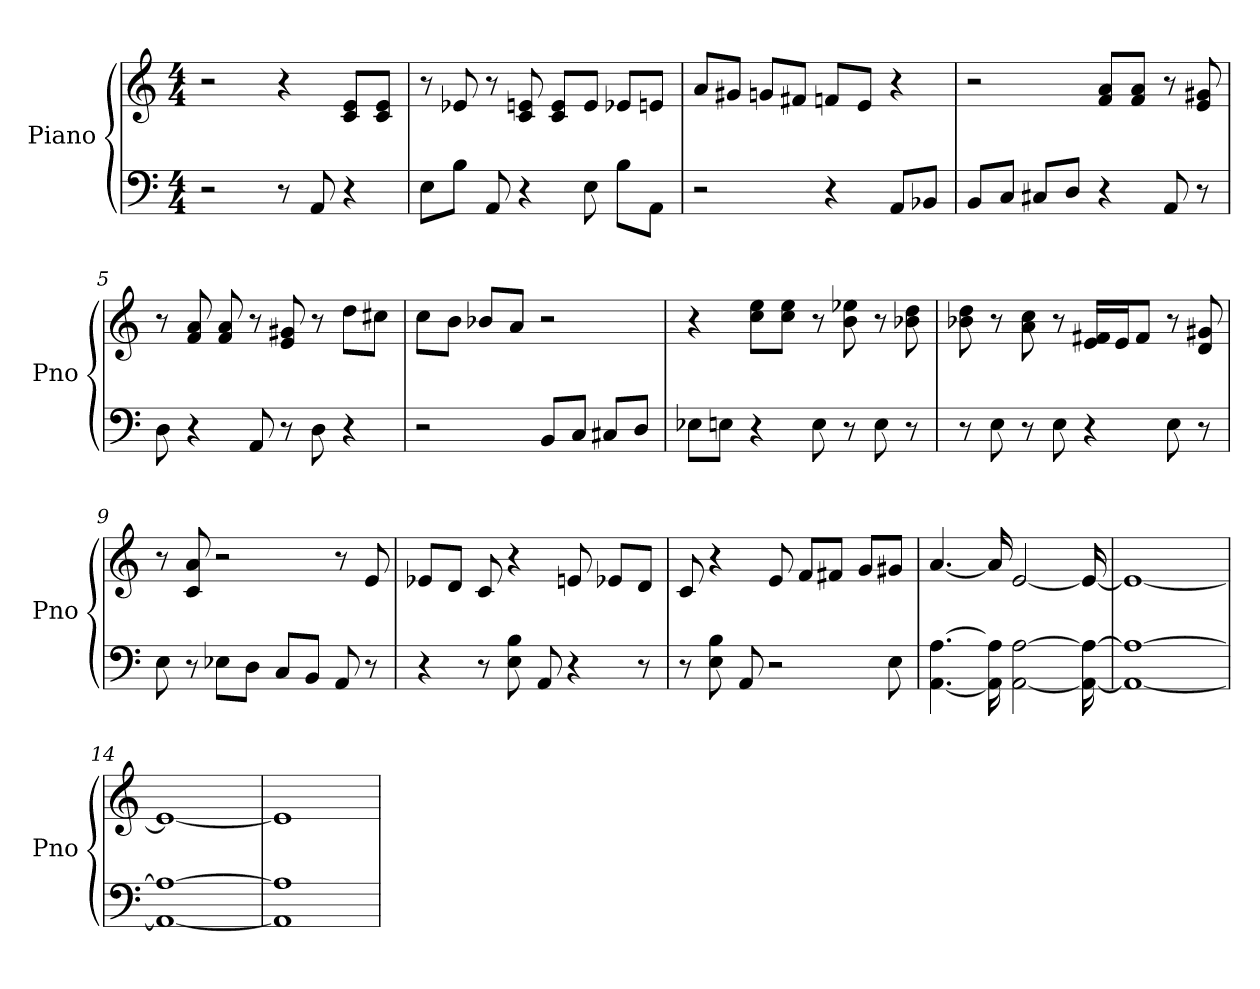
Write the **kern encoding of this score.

**kern	**kern
*part1	*part1
*staff2	*staff1
*I"Piano	*
*I'Pno	*
*clefF4	*clefG2
*k[]	*k[]
*C:	*C:
*M4/4	*M4/4
*MM111	*MM111
=1	=1
2r	2r
8r	4r
8AA	.
4r	8e/ 8c/L
.	8e/ 8c/J
=2	=2
8E\L	8r
8B\J	8e-
8AA	8r
4r	8e 8c
.	8e/ 8c/L
8E	8e/J
8B\L	8e-/L
8AA\J	8e/J
=3	=3
2r	8a/L
.	8g#/J
.	8g/L
.	8f#/J
4r	8f/L
.	8e/J
8AA/L	4r
8BB-/J	.
=4	=4
8BB/L	2r
8C/J	.
8C#/L	.
8D/J	.
4r	8f/ 8a/L
.	8f/ 8a/J
8AA	8r
8r	8e 8g#
=5	=5
8D	8r
4r	8f 8a
.	8a 8f
8AA	8r
8r	8e 8g#
8D	8r
4r	8dd\L
.	8cc#\J
=6	=6
2r	8cc\L
.	8b\J
.	8b-/L
.	8a/J
8BB/L	2r
8C/J	.
8C#/L	.
8D/J	.
=7	=7
8E-\L	4r
8E\J	.
4r	8cc\ 8ee\L
.	8ee\ 8cc\J
8E	8r
8r	8ee- 8b
8E	8r
8r	8b- 8dd
=8	=8
8r	8dd 8b-
8E	8r
8r	8cc 8a
8E	8r
4r	16f#/ 16e/LL
.	16e/J
.	8f#/J
8E	8r
8r	8g# 8d
=9	=9
8E	8r
8r	8a 8c
8E-\L	2r
8D\J	.
8C/L	.
8BB/J	.
8AA	8r
8r	8e
=10	=10
4r	8e-/L
.	8d/J
8r	8c
8B 8E	4r
8AA	.
4r	8e
.	8e-/L
8r	8d/J
=11	=11
8r	8c
8B 8E	4r
8AA	.
2r	8e
.	8f/L
.	8f#/J
.	8g/L
8E	8g#/J
=12	=12
[4.AA [4.A	[4.a
16AA] 16A]	16a]
[2A [2AA	[2e
16A_ 16AA_	16e_
=13	=13
1A_ 1AA_	1e_
=14	=14
1A_ 1AA_	1e_
=15	=15
1A] 1AA]	1e]
=	=
*-	*-
